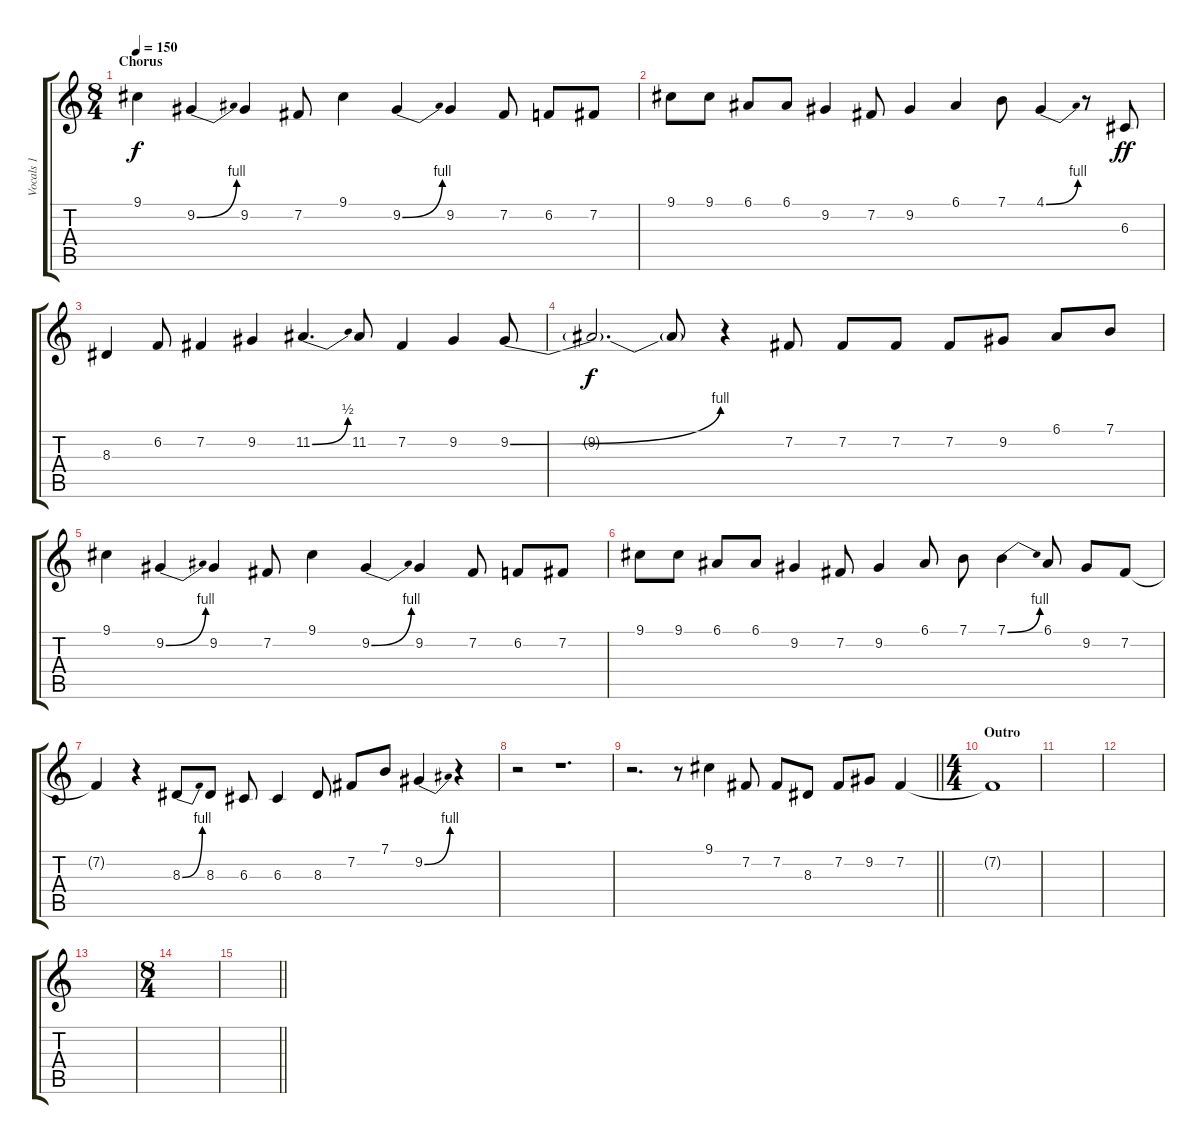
\track ("Vocals 1" "Vocals 1") {instrument lead1square}
\staff {score tabs}
\tuning (E4 B3 G3 D3 A2 E2) {hide}
\ts (8 4)
\section ("" "Chorus")
\tempo 150
\clef g2
\ks c
9.1.4{dy f} 9.2{be (bend 0 0 60 4)}.4 9.2.4 7.2.8 9.1.4 9.2{be (bend 0 0 60 4)}.4 9.2.4 7.2.8 6.2.8 7.2.8 |
9.1.8 9.1.8 6.1.8 6.1.8 9.2.4 7.2.8 9.2.4 6.1.4 7.1.8 4.1{be (bend 0 0 60 4)}.4 r.8 6.3.8{dy ff} |
8.3.4 6.2.8 7.2.4 9.2.4 11.2{be (bend 0 0 60 2)}.4{d} 11.2.8 7.2.4 9.2.4 9.2{be (bend 0 0 60 4)}.8 |
9.2{t}.2{d dy f} 9.2{t}.8 r.4 7.2.8 7.2.8 7.2.8 7.2.8 9.2.8 6.1.8 7.1.8 |
9.1.4 9.2{be (bend 0 0 60 4)}.4 9.2.4 7.2.8 9.1.4 9.2{be (bend 0 0 60 4)}.4 9.2.4 7.2.8 6.2.8 7.2.8 |
9.1.8 9.1.8 6.1.8 6.1.8 9.2.4 7.2.8 9.2.4 6.1.8 7.1.8 7.1{be (bend 0 0 60 4)}.4 6.1.8 9.2.8 7.2.8 |
7.2{t}.4 r.4 8.3{be (bend 0 0 60 4)}.8 8.3.8 6.3.8 6.3.4 8.3.8 7.2.8 7.1.8 9.2{be (bend 0 0 60 4)}.4 r.4 |
r.2 r.1{d} |
\barLineRight lightlight
r.2{d} r.8 9.1.4 7.2.8 7.2.8 8.3.8 7.2.8 9.2.8 7.2.4{volume 7} |
\ts (4 4)
\section ("" "Outro")
7.2{t}.1 |
|
|
|
\ts (8 4)
|
\barLineRight lightlight
